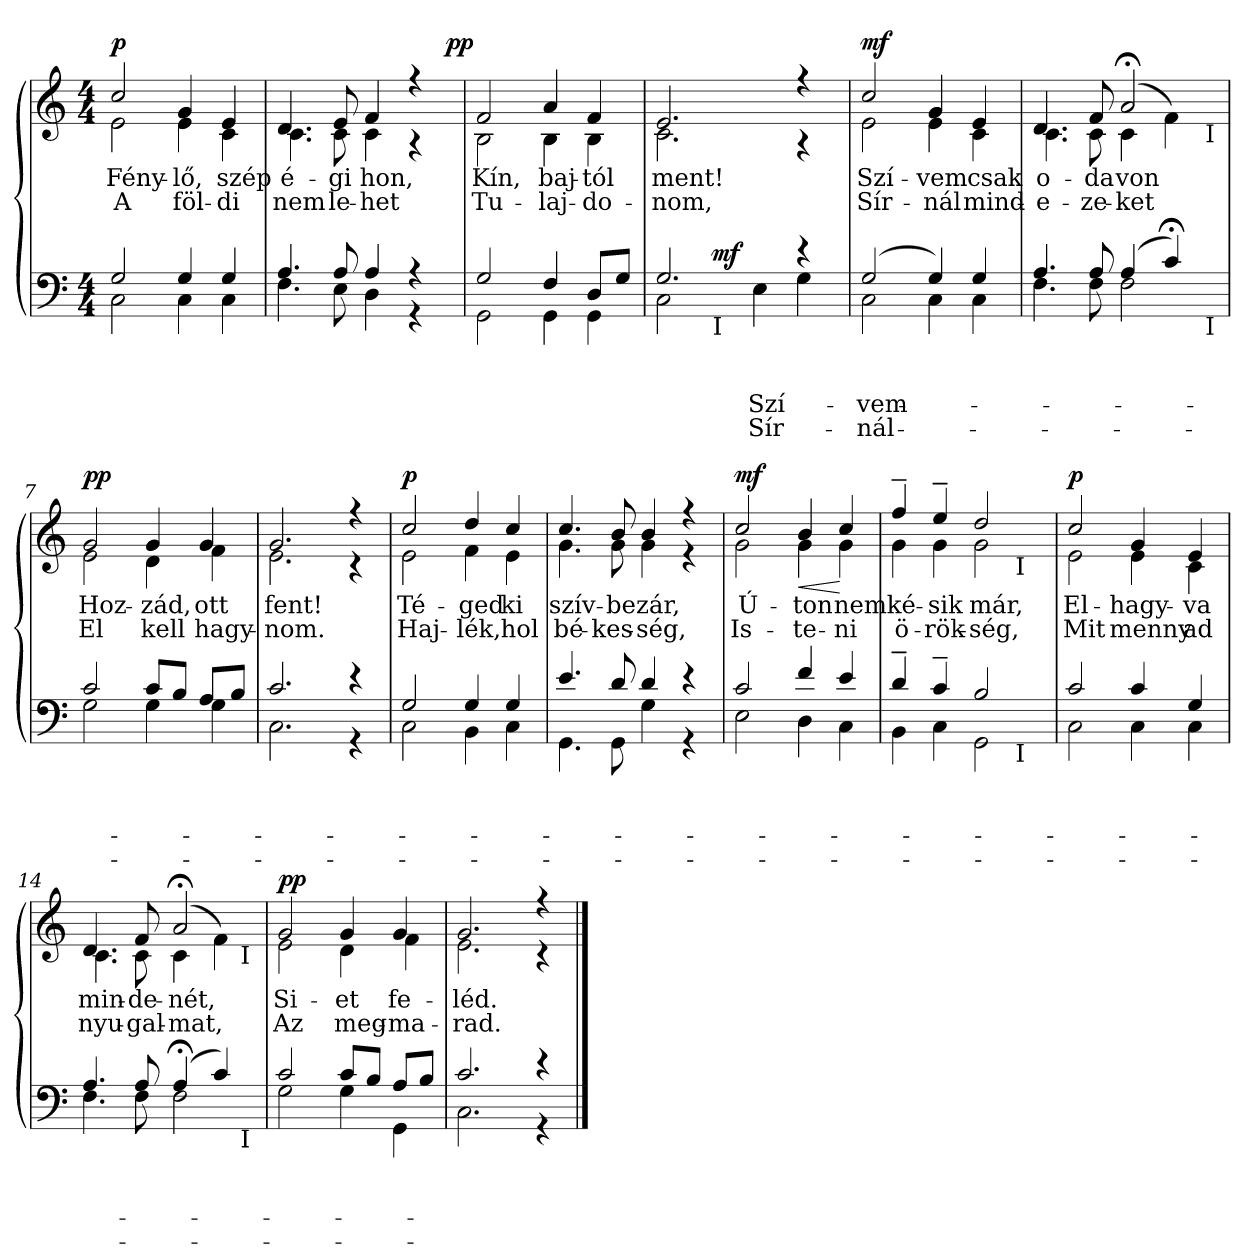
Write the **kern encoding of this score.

**kern	**text	**text	**text	**text	**dynam	**kern	**text	**text	**dynam
*part2	*part2	*part2	*part2	*part2	*part2	*part1	*part1	*part1	*part1
*staff2	*staff2	*staff2	*staff2	*staff2	*staff2	*staff1	*staff1	*staff1	*staff1
*clefF4	*	*	*	*	*	*clefG2	*	*	*
*k[]	*	*	*	*	*	*k[]	*	*	*
*C:	*	*	*	*	*	*C:	*	*	*
*M4/4	*	*	*	*	*	*M4/4	*	*	*
=1	=1	=1	=1	=1	=1	=1	=1	=1	=1
*^	*	*	*	*	*	*	*	*	*
!	!	!	!	!	!	!	!LO:TX:a:B:t=dolce	!	!	!
!	!	!	!	!	!	!	!	!LO:LY:b	!LO:LY:b	!LO:DY:b
*	*	*	*	*	*	*	*^	*	*	*
2G/	2C\	.	.	.	.	.	2cc/	2e\	Fény-	A	p
!	!	!	!	!	!	!	!	!	!LO:LY:b	!LO:LY:b	!
4G/	4C\	.	.	.	.	.	4g/	4e\	-lő,	föl-	.
!	!	!	!	!	!	!	!	!	!LO:LY:b	!LO:LY:b	!
4G/	4C\	.	.	.	.	.	4e/	4c\	szép	-di	.
*	*	*	*	*	*	*	*v	*v	*	*	*
=2	=2	=2	=2	=2	=2	=2	=2	=2	=2	=2
*	*	*	*	*	*	*	*^	*	*	*
!	!	!	!	!	!	!	!	!	!LO:LY:b	!LO:LY:b	!
*	*	*	*	*	*	*	*	*^	*	*	*
4.A/	4.F\	.	.	.	.	.	4.d/	4.c\	2...ryy	é-	nem	.
!	!	!	!	!	!	!	!	!	!	!LO:LY:b	!LO:LY:b	!
8A/	8E\	.	.	.	.	.	8e/	8c\	.	-gi	le-	.
!	!	!	!	!	!	!	!	!	!	!LO:LY:b	!LO:LY:b	!
4A/	4D\	.	.	.	.	.	4f/	4c\	.	hon,	-het	.
4r	4r	.	.	.	.	.	4r	4r	.	.	.	.
!	!	!	!	!	!	!	!	!	!	!	!	!LO:DY:a
.	.	.	.	.	.	.	.	.	16ryy	.	.	pp
*	*	*	*	*	*	*	*v	*v	*v	*	*	*
=3	=3	=3	=3	=3	=3	=3	=3	=3	=3	=3
*	*	*	*	*	*	*	*^	*	*	*
*	*	*	*	*	*	*	*	*^	*	*	*
!	!	!	!	!	!	!	!	!	!	!LO:LY:b	!LO:LY:b	!
*	*	*	*	*	*	*	*	*v	*v	*	*	*
2G/	2GG\	.	.	.	.	.	2f/	2B\	Kín,	Tu-	.
!	!	!	!	!	!	!	!	!	!LO:LY:b	!LO:LY:b	!
4F/	4GG\	.	.	.	.	.	4a/	4B\	baj-	-laj-	.
!	!	!	!	!	!	!	!	!	!LO:LY:b	!LO:LY:b	!
8D/L	4GG\	.	.	.	.	.	4f/	4B\	-tól	-do-	.
8G/J	.	.	.	.	.	.	.	.	.	.	.
=4	=4	=4	=4	=4	=4	=4	=4	=4	=4	=4	=4
!	!	!	!	!	!	!	!	!	!LO:LY:b	!LO:LY:b	!
*	*^	*	*	*	*	*	*	*	*	*	*
2.G/	2C\	4ryy	.	.	.	.	.	2.e/	2.c\	ment!	-nom,	.
.	.	32ryy	.	.	.	.	.	.	.	.	.	.
!	!	!LO:TX:b:t=I	!	!	!	!	!	!	!	!	!	!
!	!	!	!	!	!	!	!LO:DY:a	!	!	!	!	!
.	.	2ryy	.	.	.	.	mf	.	.	.	.	.
!	!	!	!	!	!LO:LY:b	!LO:LY:b	!	!	!	!	!	!
.	4E\	.	.	.	Szí-	Sír-	.	.	.	.	.	.
4re	4G\	.	.	.	.	.	.	4r	4r	.	.	.
.	.	8..ryy	.	.	.	.	.	.	.	.	.	.
*	*v	*v	*	*	*	*	*	*	*	*	*	*
!!LO:LB:g=z	!!
=5	=5	=5	=5	=5	=5	=5	=5	=5	=5	=5	=5
*	*^	*	*	*	*	*	*	*	*	*	*
!	!	!	!	!	!LO:LY:b	!LO:LY:b	!	!	!	!	!	!
*	*v	*v	*	*	*	*	*	*	*	*	*	*
*	*^	*	*	*	*	*	*	*	*	*	*
!	!	!	!	!	!	!	!	!	!	!LO:LY:b	!LO:LY:b	!LO:DY:a
*	*v	*v	*	*	*	*	*	*	*	*	*	*
(<2G/	2C\	.	.	-vem	-nál	.	2cc/	2e\	Szí-	Sír-	mf
!	!	!	!	!	!	!	!	!	!LO:LY:b	!LO:LY:b	!
4G/)	4C\	.	.	.	.	.	4g/	4e\	-vem	-nál	.
!	!	!	!	!	!	!	!	!	!LO:LY:b	!LO:LY:b	!
4G/	4C\	.	.	.	.	.	4e/	4c\	csak	mind-	.
*	*	*	*	*	*	*	*v	*v	*	*	*
=6	=6	=6	=6	=6	=6	=6	=6	=6	=6	=6
*	*	*	*	*	*	*	*^	*	*	*
!	!	!	!	!	!	!	!	!	!LO:LY:b	!LO:LY:b	!
*	*^	*	*	*	*	*	*	*^	*	*	*
4.A/	4.F\	2ryy	.	.	.	.	.	4.d/	4.c\	2ryy	o-	-e-	.
!	!	!	!	!	!	!	!	!	!	!	!LO:LY:b	!LO:LY:b	!
8A/	8F\	.	.	.	.	.	.	8f/	8c\	.	-da	-ze-	.
!	!	!	!	!	!	!	!	!	!	!	!LO:LY:b	!LO:LY:b	!
(>4A/	2F\	4ryy	.	.	.	.	.	(<2a;/	4c\	4ryy	von	-ket	.
4c;/)	.	8ryy	.	.	.	.	.	.	4f\)	8ryy	.	.	.
.	.	32ryy	.	.	.	.	.	.	.	32ryy	.	.	.
!	!	!	!	!	!	!	!	!	!	!LO:TX:b:t=I	!	!	!
!	!	!LO:TX:b:t=I	!	!	!	!	!	!	!	!	!	!	!
.	.	16.ryy	.	.	.	.	.	.	.	16.ryy	.	.	.
*	*v	*v	*	*	*	*	*	*	*	*	*	*	*
*	*	*	*	*	*	*	*v	*v	*v	*	*	*
=7	=7	=7	=7	=7	=7	=7	=7	=7	=7	=7
*	*^	*	*	*	*	*	*^	*	*	*
*	*	*	*	*	*	*	*	*	*^	*	*	*
!	!	!	!	!	!	!	!	!	!	!	!LO:LY:b	!LO:LY:b	!LO:DY:a
*	*v	*v	*	*	*	*	*	*	*	*	*	*	*
*	*	*	*	*	*	*	*	*v	*v	*	*	*
2c/	2G\	.	.	.	.	.	2g/	2e\	Hoz-	El	pp
!	!	!	!	!	!	!	!	!	!LO:LY:b	!LO:LY:b	!
8c/L	4G\	.	.	.	.	.	4g/	4d\	-zád,	kell	.
8B/J	.	.	.	.	.	.	.	.	.	.	.
!	!	!	!	!	!	!	!	!	!LO:LY:b	!LO:LY:b	!
8A/L	4G\	.	.	.	.	.	4g/	4f\	ott	hagy-	.
8B/J	.	.	.	.	.	.	.	.	.	.	.
=8	=8	=8	=8	=8	=8	=8	=8	=8	=8	=8	=8
!	!	!	!	!	!	!	!	!	!LO:LY:b	!LO:LY:b	!
2.c/	2.C\	.	.	.	.	.	2.g/	2.e\	fent!	-nom.	.
4r	4r	.	.	.	.	.	4r	4r	.	.	.
!!LO:LB:g=z	!!
=9	=9	=9	=9	=9	=9	=9	=9	=9	=9	=9	=9
!	!	!	!	!	!	!	!	!	!LO:LY:b	!LO:LY:b	!LO:DY:a
2G/	2C\	.	.	.	.	.	2cc/	2e\	Té-	Haj-	p
!	!	!	!	!	!	!	!	!	!LO:LY:b	!LO:LY:b	!
4G/	4BB\	.	.	.	.	.	4dd/	4f\	-ged	-lék,	.
!	!	!	!	!	!	!	!	!	!LO:LY:b	!LO:LY:b	!
4G/	4C\	.	.	.	.	.	4cc/	4e\	ki	hol	.
=10	=10	=10	=10	=10	=10	=10	=10	=10	=10	=10	=10
!	!	!	!	!	!	!	!	!	!LO:LY:b	!LO:LY:b	!
4.e/	4.GG\	.	.	.	.	.	4.cc/	4.g\	szív-	bé-	.
!	!	!	!	!	!	!	!	!	!LO:LY:b	!LO:LY:b	!
8d/	8GG\	.	.	.	.	.	8b/	8g\	-be	-kes-	.
!	!	!	!	!	!	!	!	!	!LO:LY:b	!LO:LY:b	!
4d/	4G\	.	.	.	.	.	4b/	4g\	zár,	-ség,	.
4r	4r	.	.	.	.	.	4r	4r	.	.	.
=11	=11	=11	=11	=11	=11	=11	=11	=11	=11	=11	=11
!	!	!	!	!	!	!	!	!	!LO:LY:b	!LO:LY:b	!LO:DY:a
2c/	2E\	.	.	.	.	.	2cc/	2g\	Ú-	Is-	mf
!	!	!	!	!	!	!	!	!	!LO:LY:b	!LO:LY:b	!LO:HP:b
4f/	4D\	.	.	.	.	.	4b/	4g\	-ton	-te-	<
!	!	!	!	!	!	!	!	!	!LO:LY:b	!LO:LY:b	!
4e/	4C\	.	.	.	.	.	4cc/	4g\	nem	-ni	[
*	*	*	*	*	*	*	*v	*v	*	*	*
=12	=12	=12	=12	=12	=12	=12	=12	=12	=12	=12
*	*	*	*	*	*	*	*^	*	*	*
!	!	!	!	!	!	!	!	!	!LO:LY:b	!LO:LY:b	!
*	*^	*	*	*	*	*	*	*^	*	*	*
4d~</	4BB\	2.ryy	.	.	.	.	.	4ff~</	4g\	2.ryy	ké-	ö-	.
!	!	!	!	!	!	!	!	!	!	!	!LO:LY:b	!LO:LY:b	!
4c~</	4C\	.	.	.	.	.	.	4ee~</	4g\	.	-sik	-rök-	.
!	!	!	!	!	!	!	!	!	!	!	!LO:LY:b	!LO:LY:b	!
2B/	2GG\	.	.	.	.	.	.	2dd/	2g\	.	már,	-ség,	.
!	!	!	!	!	!	!	!	!	!	!LO:TX:b:t=I	!	!	!
!	!	!LO:TX:b:t=I	!	!	!	!	!	!	!	!	!	!	!
.	.	4ryy	.	.	.	.	.	.	.	4ryy	.	.	.
*	*v	*v	*	*	*	*	*	*	*	*	*	*	*
*	*	*	*	*	*	*	*v	*v	*v	*	*	*
!!LO:LB:g=z
=13	=13	=13	=13	=13	=13	=13	=13	=13	=13	=13
*	*^	*	*	*	*	*	*^	*	*	*
*	*	*	*	*	*	*	*	*	*^	*	*	*
!	!	!	!	!	!	!	!	!	!	!	!LO:LY:b	!LO:LY:b	!LO:DY:a
*	*v	*v	*	*	*	*	*	*	*	*	*	*	*
*	*	*	*	*	*	*	*	*v	*v	*	*	*
2c/	2C\	.	.	.	.	.	2cc/	2e\	El-	Mit	p
!	!	!	!	!	!	!	!	!	!LO:LY:b	!LO:LY:b	!
4c/	4C\	.	.	.	.	.	4g/	4e\	-hagy-	menny	.
!	!	!	!	!	!	!	!	!	!LO:LY:b	!LO:LY:b	!
4G/	4C\	.	.	.	.	.	4e/	4c\	-va	ad	.
*	*	*	*	*	*	*	*v	*v	*	*	*
=14	=14	=14	=14	=14	=14	=14	=14	=14	=14	=14
*	*	*	*	*	*	*	*^	*	*	*
!	!	!	!	!	!	!	!	!	!LO:LY:b	!LO:LY:b	!
*	*^	*	*	*	*	*	*	*^	*	*	*
4.A/	4.F\	2..ryy	.	.	.	.	.	4.d/	4.c\	2..ryy	min-	nyu-	.
!	!	!	!	!	!	!	!	!	!	!	!LO:LY:b	!LO:LY:b	!
8A/	8F\	.	.	.	.	.	.	8f/	8c\	.	-de-	-gal-	.
!	!	!	!	!	!	!	!	!	!	!	!LO:LY:b	!LO:LY:b	!
(>4A;/	2F\	.	.	.	.	.	.	(<2a;/	4c\	.	-nét,	-mat,	.
4c/)	.	.	.	.	.	.	.	.	4f\)	.	.	.	.
!	!	!	!	!	!	!	!	!	!	!LO:TX:b:t=I	!	!	!
!	!	!LO:TX:b:t=I	!	!	!	!	!	!	!	!	!	!	!
.	.	8ryy	.	.	.	.	.	.	.	8ryy	.	.	.
*	*v	*v	*	*	*	*	*	*	*	*	*	*	*
*	*	*	*	*	*	*	*v	*v	*v	*	*	*
=15	=15	=15	=15	=15	=15	=15	=15	=15	=15	=15
*	*^	*	*	*	*	*	*^	*	*	*
*	*	*	*	*	*	*	*	*	*^	*	*	*
!	!	!	!	!	!	!	!	!	!	!	!LO:LY:b	!LO:LY:b	!LO:DY:a
*	*v	*v	*	*	*	*	*	*	*	*	*	*	*
*	*	*	*	*	*	*	*	*v	*v	*	*	*
2c/	2G\	.	.	.	.	.	2g/	2e\	Si-	Az	pp
!	!	!	!	!	!	!	!	!	!LO:LY:b	!LO:LY:b	!
8c/L	4G\	.	.	.	.	.	4g/	4d\	-et	meg-	.
8B/J	.	.	.	.	.	.	.	.	.	.	.
!	!	!	!	!	!	!	!	!	!LO:LY:b	!LO:LY:b	!
8A/L	4GG\	.	.	.	.	.	4g/	4f\	fe-	-ma-	.
8B/J	.	.	.	.	.	.	.	.	.	.	.
=16	=16	=16	=16	=16	=16	=16	=16	=16	=16	=16	=16
!	!	!	!	!	!	!	!	!	!LO:LY:b	!LO:LY:b	!
2.c/	2.C\	.	.	.	.	.	2.g/	2.e\	-léd.	-rad.	.
4r	4r	.	.	.	.	.	4r	4r	.	.	.
*v	*v	*	*	*	*	*	*	*	*	*	*
*	*	*	*	*	*	*v	*v	*	*	*
==	==	==	==	==	==	==	==	==	==
*-	*-	*-	*-	*-	*-	*-	*-	*-	*-
